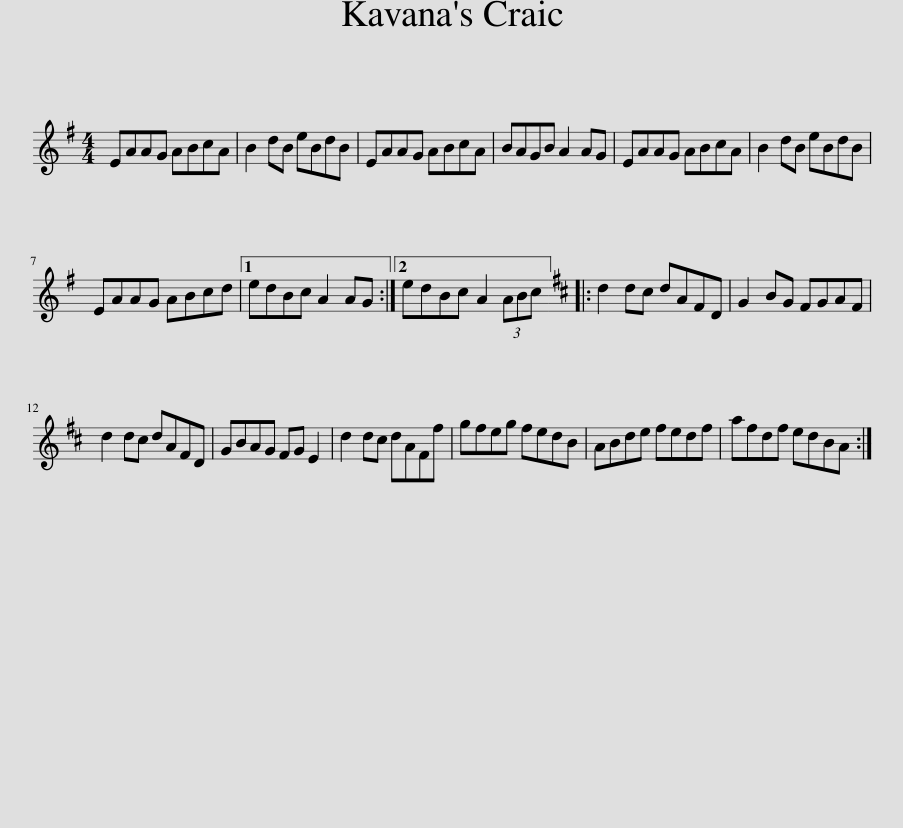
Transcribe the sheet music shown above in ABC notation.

X:1
L:1/8
M:4/4
I:linebreak $
K:G
V:1 treble
V:1
 EAAG ABcA | B2 dB eBdB | EAAG ABcA | BAGB A2 AG | EAAG ABcA | %5
 B2 dB eBdB |$ EAAG ABcd |1 edBc A2 AG :|2 edBc A2 (3ABc |:[K:D] d2 dc dAFD | %10
 G2 BG FGAF |$ d2 dc dAFD | GBAG FG E2 | d2 dc dAFf | gfeg fedB | %15
 ABde fedf | afdf edBA :| %17
